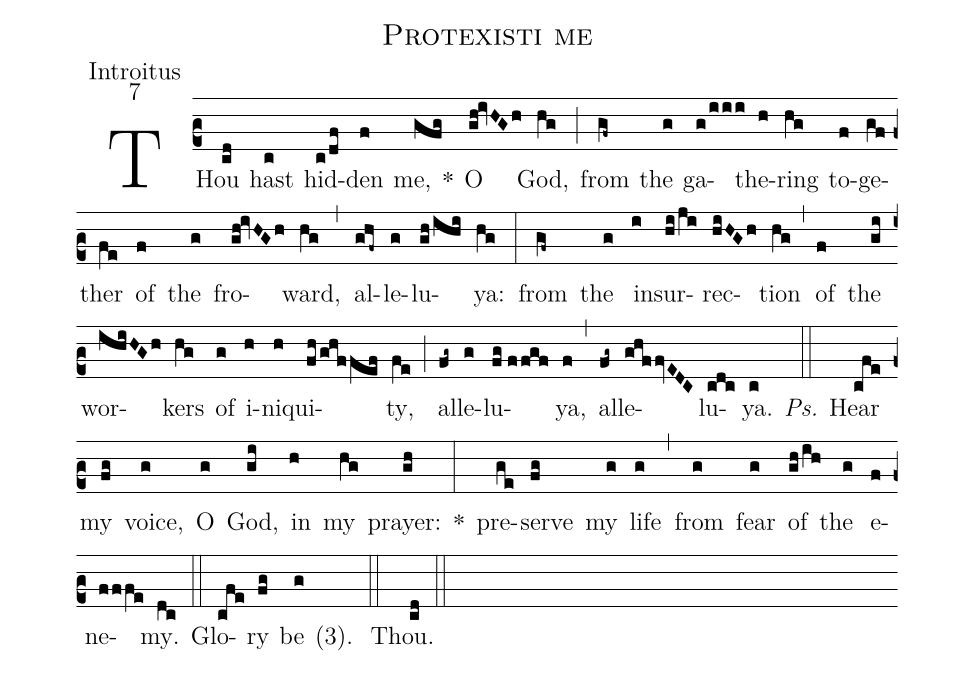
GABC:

name:Protexisti me;
office-part:Introitus;
mode:7;
%%
(c2) THou(cd) hast(c) hid(c/df)den(f) me,(gfg) *() O(gh!ivHGh) God,(hg) (;) from(gf~) the(g) ga(g/iii)the(h)ring(hg) to(f)ge(gf)ther(fe) of(f) the(g) fro(gh!ivHGh)ward,(hg) (,) al(ghf~)le(g)lu(gh/ihi)ya:(hg) (:) from(gf~) the(g) in(i)sur(hi/ji)rec(hiHGh)tion(hg) (,) of(f) the(gi) wor(ihiHGh)kers(hg) of(g) i(h)ni(h)qui(fh/ghffef)ty,(fe) (;) al(fg~)le(g)lu(fg//ffgf)ya,(f) (,) al(fg~)le(ghffvEDC)lu(cdc)ya.(c) <i>Ps.</i>(::) Hear(cfe) my(fg) voice,(g) O(g) God,(gi) in(h) my(hg) prayer:(gh) *(:) pre(ge)serve(fg) my(g) life(g) (,) from(g) fear(g) of(gh/ih) the(g) e(f)ne(fffe)my.(dc) (::) Glo(cfe)ry(fg) be(g) <v>(</v>3<v>)</v>.() (::) Thou.(cd) (::)
